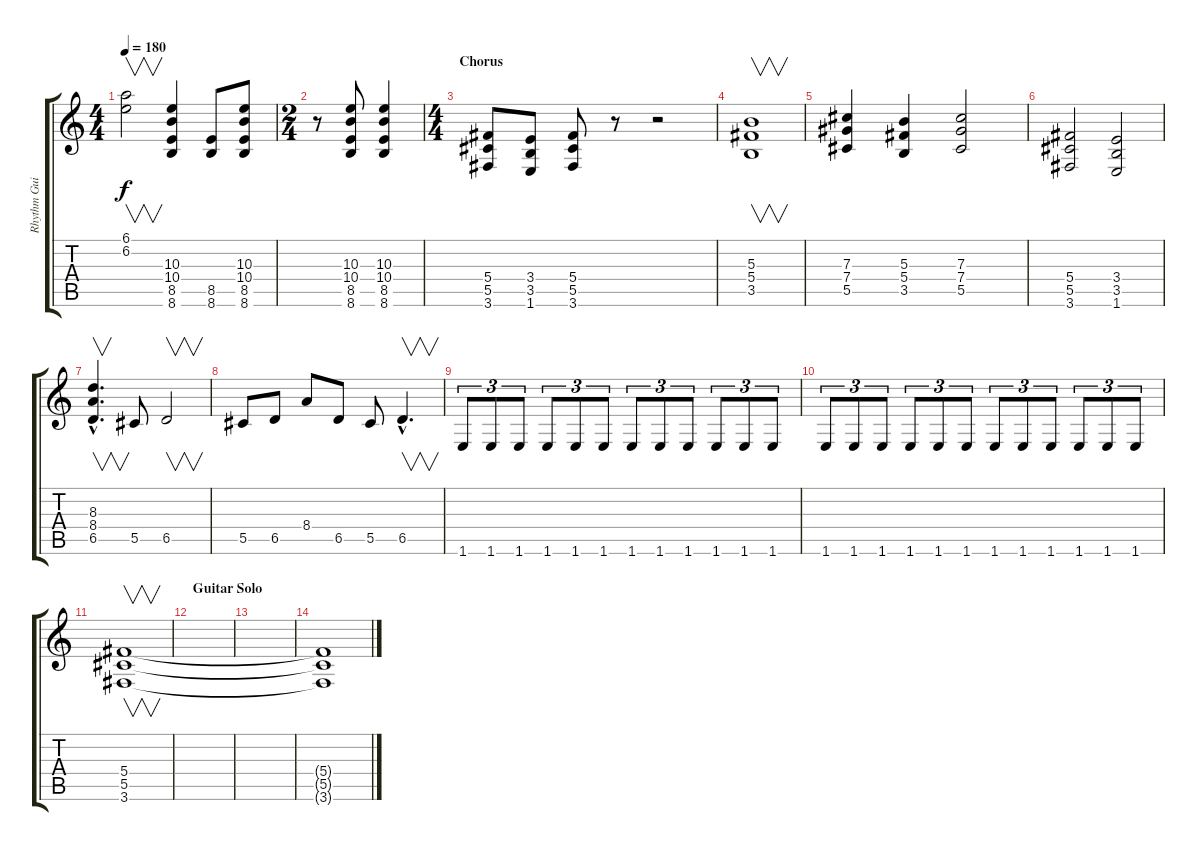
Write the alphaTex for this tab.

\track ("Rhythm Guitar" "Rhythm Gui") {instrument overdrivenguitar}
\staff {score tabs}
\tuning (Eb4 Bb3 Gb3 Db3 Ab2 Eb2) {hide}
\ts (4 4)
\tempo 180
\clef g2
\ks c
(6.1 6.2).2{v dy f} (10.3 10.4 8.5 8.6).4 (8.5 8.6).8 (10.3 10.4 8.5 8.6).8 |
\ts (2 4)
r.8 (10.3 10.4 8.5 8.6).8 (10.3 10.4 8.5 8.6).4 |
\ts (4 4)
\section ("" "Chorus")
(5.4 5.5 3.6).8 (3.4 3.5 1.6).8 (5.4 5.5 3.6).8 r.8 r.2 |
(5.3 5.4 3.5).1{v} |
(7.3 7.4 5.5).4 (5.3 5.4 3.5).4 (7.3 7.4 5.5).2 |
(5.4 5.5 3.6).2 (3.4 3.5 1.6).2 |
(8.3{hac} 8.4{hac} 6.5{hac}).4{v d} 5.5.8 6.5.2{v} |
5.5.8 6.5.8 8.4.8 6.5.8 5.5.8 6.5{hac}.4{v d} |
1.6.8{tu (3 2)} 1.6.8{tu (3 2)} 1.6.8{tu (3 2)} 1.6.8{tu (3 2)} 1.6.8{tu (3 2)} 1.6.8{tu (3 2)} 1.6.8{tu (3 2)} 1.6.8{tu (3 2)} 1.6.8{tu (3 2)} 1.6.8{tu (3 2)} 1.6.8{tu (3 2)} 1.6.8{tu (3 2)} |
1.6.8{tu (3 2)} 1.6.8{tu (3 2)} 1.6.8{tu (3 2)} 1.6.8{tu (3 2)} 1.6.8{tu (3 2)} 1.6.8{tu (3 2)} 1.6.8{tu (3 2)} 1.6.8{tu (3 2)} 1.6.8{tu (3 2)} 1.6.8{tu (3 2)} 1.6.8{tu (3 2)} 1.6.8{tu (3 2)} |
(5.4 5.5 3.6).1{v} |
\section ("" "Guitar Solo")
|
|
(5.4{t} 5.5{t} 3.6{t}).1
